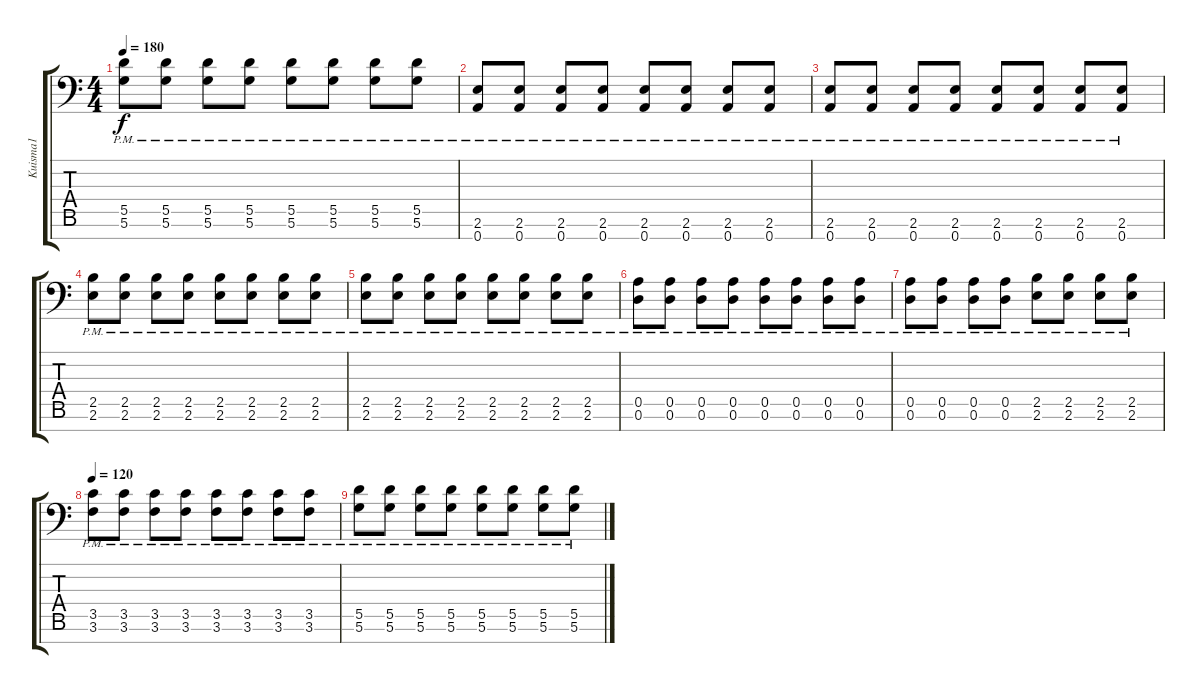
\track ("Kuisma1" "Kuisma1") {instrument distortionguitar}
\staff {score tabs}
\tuning (E4 B3 G3 D3 A2 D2 A1) {hide}
\ts (4 4)
\tempo 180
\clef f4
\ks c
(5.5{pm} 5.6{pm}).8{dy f} (5.5{pm} 5.6{pm}).8 (5.5{pm} 5.6{pm}).8 (5.5{pm} 5.6{pm}).8 (5.5{pm} 5.6{pm}).8 (5.5{pm} 5.6{pm}).8 (5.5{pm} 5.6{pm}).8 (5.5{pm} 5.6{pm}).8 |
(2.6{pm} 0.7{pm}).8{volume 2} (2.6{pm} 0.7{pm}).8 (2.6{pm} 0.7{pm}).8 (2.6{pm} 0.7{pm}).8 (2.6{pm} 0.7{pm}).8 (2.6{pm} 0.7{pm}).8 (2.6{pm} 0.7{pm}).8 (2.6{pm} 0.7{pm}).8 |
(2.6{pm} 0.7{pm}).8 (2.6{pm} 0.7{pm}).8 (2.6{pm} 0.7{pm}).8 (2.6{pm} 0.7{pm}).8 (2.6{pm} 0.7{pm}).8 (2.6{pm} 0.7{pm}).8 (2.6{pm} 0.7{pm}).8 (2.6{pm} 0.7{pm}).8 |
(2.5{pm} 2.6{pm}).8 (2.5{pm} 2.6{pm}).8 (2.5{pm} 2.6{pm}).8 (2.5{pm} 2.6{pm}).8 (2.5{pm} 2.6{pm}).8 (2.5{pm} 2.6{pm}).8 (2.5{pm} 2.6{pm}).8 (2.5{pm} 2.6{pm}).8 |
(2.5{pm} 2.6{pm}).8 (2.5{pm} 2.6{pm}).8 (2.5{pm} 2.6{pm}).8 (2.5{pm} 2.6{pm}).8 (2.5{pm} 2.6{pm}).8 (2.5{pm} 2.6{pm}).8 (2.5{pm} 2.6{pm}).8 (2.5{pm} 2.6{pm}).8 |
(0.5{pm} 0.6{pm}).8{volume 0} (0.5{pm} 0.6{pm}).8 (0.5{pm} 0.6{pm}).8 (0.5{pm} 0.6{pm}).8 (0.5{pm} 0.6{pm}).8 (0.5{pm} 0.6{pm}).8 (0.5{pm} 0.6{pm}).8 (0.5{pm} 0.6{pm}).8 |
(0.5{pm} 0.6{pm}).8 (0.5{pm} 0.6{pm}).8 (0.5{pm} 0.6{pm}).8 (0.5{pm} 0.6{pm}).8 (2.5{pm} 2.6{pm}).8 (2.5{pm} 2.6{pm}).8 (2.5{pm} 2.6{pm}).8 (2.5{pm} 2.6{pm}).8 |
\tempo 120
(3.5{pm} 3.6{pm}).8 (3.5{pm} 3.6{pm}).8 (3.5{pm} 3.6{pm}).8 (3.5{pm} 3.6{pm}).8 (3.5{pm} 3.6{pm}).8 (3.5{pm} 3.6{pm}).8 (3.5{pm} 3.6{pm}).8 (3.5{pm} 3.6{pm}).8 |
(5.5{pm} 5.6{pm}).8 (5.5{pm} 5.6{pm}).8 (5.5{pm} 5.6{pm}).8 (5.5{pm} 5.6{pm}).8 (5.5{pm} 5.6{pm}).8 (5.5{pm} 5.6{pm}).8 (5.5{pm} 5.6{pm}).8 (5.5{pm} 5.6{pm}).8
